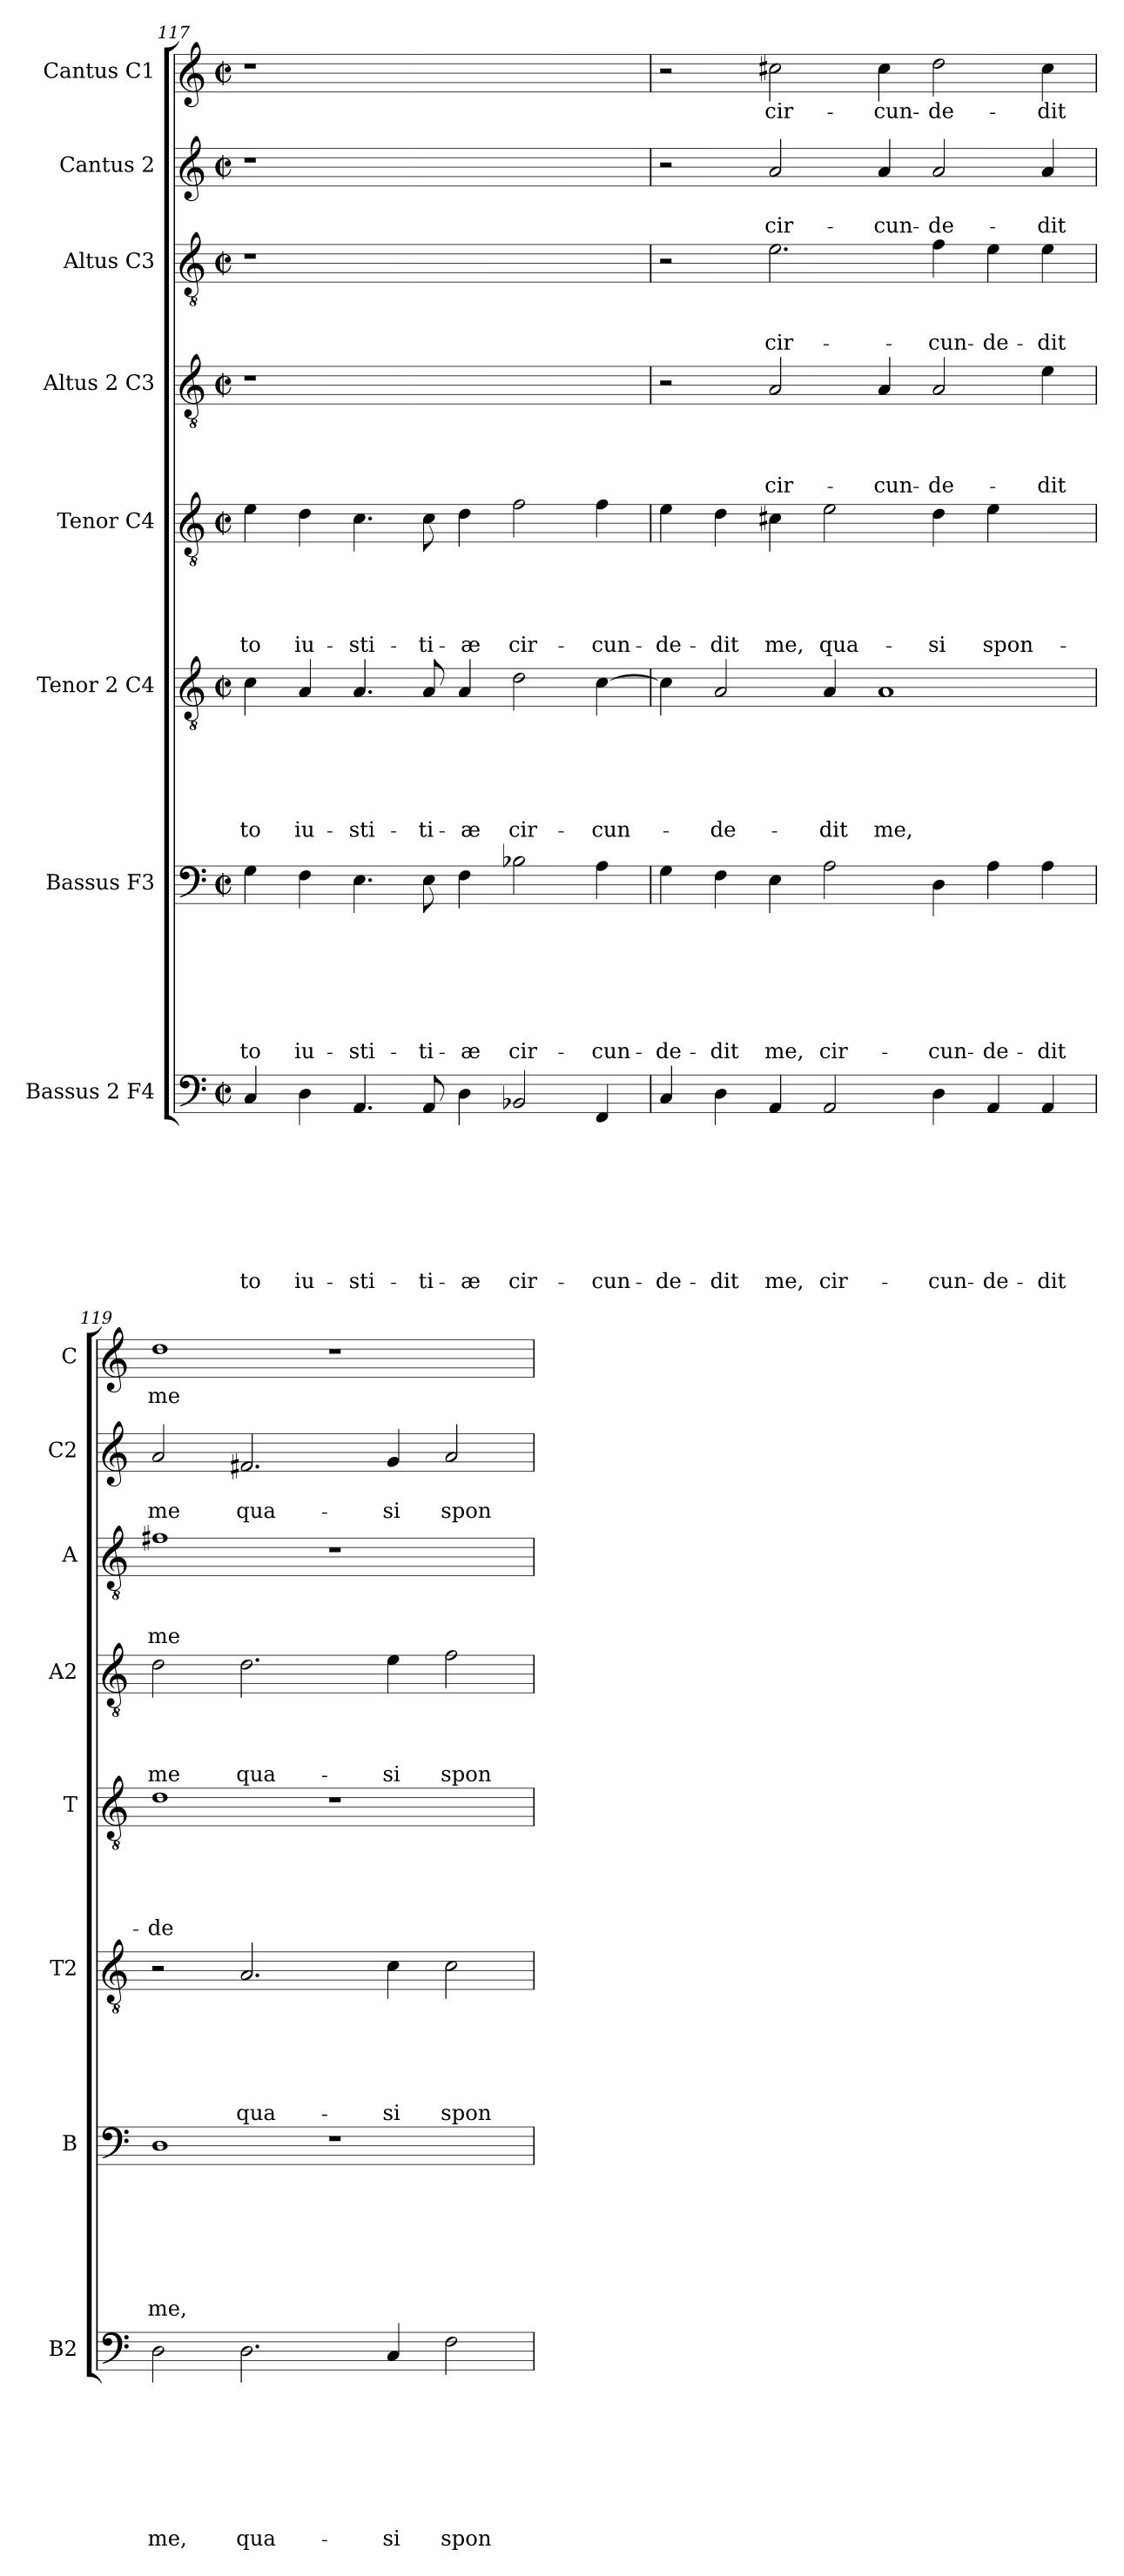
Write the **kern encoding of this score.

**kern	**text	**text	**text	**text	**text	**text	**text	**text	**kern	**text	**text	**text	**text	**text	**text	**text	**kern	**text	**text	**text	**text	**text	**text	**kern	**text	**text	**text	**text	**text	**kern	**text	**text	**text	**text	**kern	**text	**text	**text	**kern	**text	**text	**kern	**text
*part8	*part8	*part8	*part8	*part8	*part8	*part8	*part8	*part8	*part7	*part7	*part7	*part7	*part7	*part7	*part7	*part7	*part6	*part6	*part6	*part6	*part6	*part6	*part6	*part5	*part5	*part5	*part5	*part5	*part5	*part4	*part4	*part4	*part4	*part4	*part3	*part3	*part3	*part3	*part2	*part2	*part2	*part1	*part1
*staff8	*staff8	*staff8	*staff8	*staff8	*staff8	*staff8	*staff8	*staff8	*staff7	*staff7	*staff7	*staff7	*staff7	*staff7	*staff7	*staff7	*staff6	*staff6	*staff6	*staff6	*staff6	*staff6	*staff6	*staff5	*staff5	*staff5	*staff5	*staff5	*staff5	*staff4	*staff4	*staff4	*staff4	*staff4	*staff3	*staff3	*staff3	*staff3	*staff2	*staff2	*staff2	*staff1	*staff1
*I"Bassus 2 F4	*	*	*	*	*	*	*	*	*I"Bassus F3	*	*	*	*	*	*	*	*I"Tenor 2 C4	*	*	*	*	*	*	*I"Tenor C4	*	*	*	*	*	*I"Altus 2 C3	*	*	*	*	*I"Altus C3	*	*	*	*I"Cantus 2	*	*	*I"Cantus C1	*
*I'B2	*	*	*	*	*	*	*	*	*I'B	*	*	*	*	*	*	*	*I'T2	*	*	*	*	*	*	*I'T	*	*	*	*	*	*I'A2	*	*	*	*	*I'A	*	*	*	*I'C2	*	*	*I'C	*
*clefF4	*	*	*	*	*	*	*	*	*clefF4	*	*	*	*	*	*	*	*clefGv2	*	*	*	*	*	*	*clefGv2	*	*	*	*	*	*clefGv2	*	*	*	*	*clefGv2	*	*	*	*clefG2	*	*	*clefG2	*
*k[]	*	*	*	*	*	*	*	*	*k[]	*	*	*	*	*	*	*	*k[]	*	*	*	*	*	*	*k[]	*	*	*	*	*	*k[]	*	*	*	*	*k[]	*	*	*	*k[]	*	*	*k[]	*
*C:	*	*	*	*	*	*	*	*	*C:	*	*	*	*	*	*	*	*C:	*	*	*	*	*	*	*C:	*	*	*	*	*	*C:	*	*	*	*	*C:	*	*	*	*C:	*	*	*C:	*
*M2/2	*	*	*	*	*	*	*	*	*M2/2	*	*	*	*	*	*	*	*M2/2	*	*	*	*	*	*	*M2/2	*	*	*	*	*	*M2/2	*	*	*	*	*M2/2	*	*	*	*M2/2	*	*	*M2/2	*
*met(c|)	*	*	*	*	*	*	*	*	*met(c|)	*	*	*	*	*	*	*	*met(c|)	*	*	*	*	*	*	*met(c|)	*	*	*	*	*	*met(c|)	*	*	*	*	*met(c|)	*	*	*	*met(c|)	*	*	*met(c|)	*
=117	=117	=117	=117	=117	=117	=117	=117	=117	=117	=117	=117	=117	=117	=117	=117	=117	=117	=117	=117	=117	=117	=117	=117	=117	=117	=117	=117	=117	=117	=117	=117	=117	=117	=117	=117	=117	=117	=117	=117	=117	=117	=117	=117
!	!	!	!	!	!	!	!	!LO:LY:b	!	!	!	!	!	!	!	!LO:LY:b	!	!	!	!	!	!	!LO:LY:b	!	!	!	!	!	!LO:LY:b	!	!	!	!	!	!	!	!	!	!	!	!	!	!
4C/	.	.	.	.	.	.	.	-to	4G\	.	.	.	.	.	.	-to	4c\	.	.	.	.	.	-to	4e\	.	.	.	.	-to	1r	.	.	.	.	1r	.	.	.	1r	.	.	1r	.
!	!	!	!	!	!	!	!	!LO:LY:b	!	!	!	!	!	!	!	!LO:LY:b	!	!	!	!	!	!	!LO:LY:b	!	!	!	!	!	!LO:LY:b	!	!	!	!	!	!	!	!	!	!	!	!	!	!
4D\	.	.	.	.	.	.	.	iu-	4F\	.	.	.	.	.	.	iu-	4A/	.	.	.	.	.	iu-	4d\	.	.	.	.	iu-	.	.	.	.	.	.	.	.	.	.	.	.	.	.
!	!	!	!	!	!	!	!	!LO:LY:b	!	!	!	!	!	!	!	!LO:LY:b	!	!	!	!	!	!	!LO:LY:b	!	!	!	!	!	!LO:LY:b	!	!	!	!	!	!	!	!	!	!	!	!	!	!
4.AA/	.	.	.	.	.	.	.	-sti-	4.E\	.	.	.	.	.	.	-sti-	4.A/	.	.	.	.	.	-sti-	4.c\	.	.	.	.	-sti-	.	.	.	.	.	.	.	.	.	.	.	.	.	.
!	!	!	!	!	!	!	!	!LO:LY:b	!	!	!	!	!	!	!	!LO:LY:b	!	!	!	!	!	!	!LO:LY:b	!	!	!	!	!	!LO:LY:b	!	!	!	!	!	!	!	!	!	!	!	!	!	!
8AA/	.	.	.	.	.	.	.	-ti-	8E\	.	.	.	.	.	.	-ti-	8A/	.	.	.	.	.	-ti-	8c\	.	.	.	.	-ti-	.	.	.	.	.	.	.	.	.	.	.	.	.	.
!	!	!	!	!	!	!	!	!LO:LY:b	!	!	!	!	!	!	!	!LO:LY:b	!	!	!	!	!	!	!LO:LY:b	!	!	!	!	!	!LO:LY:b	!	!	!	!	!	!	!	!	!	!	!	!	!	!
4D\	.	.	.	.	.	.	.	-æ	4F\	.	.	.	.	.	.	-æ	4A/	.	.	.	.	.	-æ	4d\	.	.	.	.	-æ	1ryy	.	.	.	.	1ryy	.	.	.	1ryy	.	.	1ryy	.
!	!	!	!	!	!	!	!	!LO:LY:b	!	!	!	!	!	!	!	!LO:LY:b	!	!	!	!	!	!	!LO:LY:b	!	!	!	!	!	!LO:LY:b	!	!	!	!	!	!	!	!	!	!	!	!	!	!
2BB-X/	.	.	.	.	.	.	.	cir-	2B-X\	.	.	.	.	.	.	cir-	2d\	.	.	.	.	.	cir-	2f\	.	.	.	.	cir-	.	.	.	.	.	.	.	.	.	.	.	.	.	.
!	!	!	!	!	!	!	!	!LO:LY:b	!	!	!	!	!	!	!	!LO:LY:b	!	!	!	!	!	!	!LO:LY:b	!	!	!	!	!	!LO:LY:b	!	!	!	!	!	!	!	!	!	!	!	!	!	!
4FF/	.	.	.	.	.	.	.	-cun-	4A\	.	.	.	.	.	.	-cun-	[4c\	.	.	.	.	.	-cun-	4f\	.	.	.	.	-cun-	.	.	.	.	.	.	.	.	.	.	.	.	.	.
=118	=118	=118	=118	=118	=118	=118	=118	=118	=118	=118	=118	=118	=118	=118	=118	=118	=118	=118	=118	=118	=118	=118	=118	=118	=118	=118	=118	=118	=118	=118	=118	=118	=118	=118	=118	=118	=118	=118	=118	=118	=118	=118	=118
!	!	!	!	!	!	!	!	!LO:LY:b	!	!	!	!	!	!	!	!LO:LY:b	!	!	!	!	!	!	!	!	!	!	!	!	!LO:LY:b	!	!	!	!	!	!	!	!	!	!	!	!	!	!
4C/	.	.	.	.	.	.	.	-de-	4G\	.	.	.	.	.	.	-de-	4c\]	.	.	.	.	.	.	4e\	.	.	.	.	-de-	2r	.	.	.	.	2r	.	.	.	2r	.	.	2r	.
!	!	!	!	!	!	!	!	!LO:LY:b	!	!	!	!	!	!	!	!LO:LY:b	!	!	!	!	!	!	!LO:LY:b	!	!	!	!	!	!LO:LY:b	!	!	!	!	!	!	!	!	!	!	!	!	!	!
4D\	.	.	.	.	.	.	.	-dit	4F\	.	.	.	.	.	.	-dit	2A/	.	.	.	.	.	-de-	4d\	.	.	.	.	-dit	.	.	.	.	.	.	.	.	.	.	.	.	.	.
!	!	!	!	!	!	!	!	!LO:LY:b	!	!	!	!	!	!	!	!LO:LY:b	!	!	!	!	!	!	!	!	!	!	!	!	!LO:LY:b	!	!	!	!	!LO:LY:b	!	!	!	!LO:LY:b	!	!	!LO:LY:b	!	!LO:LY:b
4AA/	.	.	.	.	.	.	.	me,	4E\	.	.	.	.	.	.	me,	.	.	.	.	.	.	.	4c#X\	.	.	.	.	me,	2A/	.	.	.	cir-	2.e\	.	.	cir-	2a/	.	cir-	2cc#X\	cir-
!	!	!	!	!	!	!	!	!LO:LY:b	!	!	!	!	!	!	!	!LO:LY:b	!	!	!	!	!	!	!LO:LY:b	!	!	!	!	!	!LO:LY:b	!	!	!	!	!	!	!	!	!	!	!	!	!	!
2AA/	.	.	.	.	.	.	.	cir-	2A\	.	.	.	.	.	.	cir-	4A/	.	.	.	.	.	-dit	2e\	.	.	.	.	qua-	.	.	.	.	.	.	.	.	.	.	.	.	.	.
!	!	!	!	!	!	!	!	!	!	!	!	!	!	!	!	!	!	!	!	!	!	!	!LO:LY:b	!	!	!	!	!	!	!	!	!	!	!LO:LY:b	!	!	!	!	!	!	!LO:LY:b	!	!LO:LY:b
.	.	.	.	.	.	.	.	.	.	.	.	.	.	.	.	.	1A	.	.	.	.	.	me,	.	.	.	.	.	.	4A/	.	.	.	-cun-	.	.	.	.	4a/	.	-cun-	4cc#\	-cun-
!	!	!	!	!	!	!	!	!LO:LY:b	!	!	!	!	!	!	!	!LO:LY:b	!	!	!	!	!	!	!	!	!	!	!	!	!LO:LY:b	!	!	!	!	!LO:LY:b	!	!	!	!LO:LY:b	!	!	!LO:LY:b	!	!LO:LY:b
4D\	.	.	.	.	.	.	.	-cun-	4D\	.	.	.	.	.	.	-cun-	.	.	.	.	.	.	.	4d\	.	.	.	.	-si	2A/	.	.	.	-de-	4f\	.	.	-cun-	2a/	.	-de-	2dd\	-de-
!	!	!	!	!	!	!	!	!LO:LY:b	!	!	!	!	!	!	!	!LO:LY:b	!	!	!	!	!	!	!	!	!	!	!	!	!LO:LY:b	!	!	!	!	!	!	!	!	!LO:LY:b	!	!	!	!	!
4AA/	.	.	.	.	.	.	.	-de-	4A\	.	.	.	.	.	.	-de-	.	.	.	.	.	.	.	4e\	.	.	.	.	spon-	.	.	.	.	.	4e\	.	.	-de-	.	.	.	.	.
!	!	!	!	!	!	!	!	!LO:LY:b	!	!	!	!	!	!	!	!LO:LY:b	!	!	!	!	!	!	!	!	!	!	!	!	!LO:LY:b	!	!	!	!	!LO:LY:b	!	!	!	!LO:LY:b	!	!	!LO:LY:b	!	!LO:LY:b
4AA/	.	.	.	.	.	.	.	-dit	4A\	.	.	.	.	.	.	-dit	.	.	.	.	.	.	.	4e\yy	.	.	.	.	-sum	4e\	.	.	.	-dit	4e\	.	.	-dit	4a/	.	-dit	4cc#\	-dit
=119	=119	=119	=119	=119	=119	=119	=119	=119	=119	=119	=119	=119	=119	=119	=119	=119	=119	=119	=119	=119	=119	=119	=119	=119	=119	=119	=119	=119	=119	=119	=119	=119	=119	=119	=119	=119	=119	=119	=119	=119	=119	=119	=119
!	!	!	!	!	!	!	!	!LO:LY:b	!	!	!	!	!	!	!	!LO:LY:b	!	!	!	!	!	!	!	!	!	!	!	!	!LO:LY:b	!	!	!	!	!LO:LY:b	!	!	!	!LO:LY:b	!	!	!LO:LY:b	!	!LO:LY:b
2D\	.	.	.	.	.	.	.	me,	1D	.	.	.	.	.	.	me,	2r	.	.	.	.	.	.	1d	.	.	.	.	de-	2d\	.	.	.	me	1f#X	.	.	me	2a/	.	me	1dd	me
!	!	!	!	!	!	!	!	!LO:LY:b	!	!	!	!	!	!	!	!	!	!	!	!	!	!	!LO:LY:b	!	!	!	!	!	!	!	!	!	!	!LO:LY:b	!	!	!	!	!	!	!LO:LY:b	!	!
2.D\	.	.	.	.	.	.	.	qua-	.	.	.	.	.	.	.	.	2.A/	.	.	.	.	.	qua-	.	.	.	.	.	.	2.d\	.	.	.	qua-	.	.	.	.	2.f#X/	.	qua-	.	.
.	.	.	.	.	.	.	.	.	1r	.	.	.	.	.	.	.	.	.	.	.	.	.	.	1r	.	.	.	.	.	.	.	.	.	.	1r	.	.	.	.	.	.	1r	.
!	!	!	!	!	!	!	!	!LO:LY:b	!	!	!	!	!	!	!	!	!	!	!	!	!	!	!LO:LY:b	!	!	!	!	!	!	!	!	!	!	!LO:LY:b	!	!	!	!	!	!	!LO:LY:b	!	!
4C/	.	.	.	.	.	.	.	-si	.	.	.	.	.	.	.	.	4c\	.	.	.	.	.	-si	.	.	.	.	.	.	4e\	.	.	.	-si	.	.	.	.	4g/	.	-si	.	.
!	!	!	!	!	!	!	!	!LO:LY:b	!	!	!	!	!	!	!	!	!	!	!	!	!	!	!LO:LY:b	!	!	!	!	!	!	!	!	!	!	!LO:LY:b	!	!	!	!	!	!	!LO:LY:b	!	!
2F\	.	.	.	.	.	.	.	spon-	.	.	.	.	.	.	.	.	2c\	.	.	.	.	.	spon-	.	.	.	.	.	.	2f\	.	.	.	spon-	.	.	.	.	2a/	.	spon-	.	.
=	=	=	=	=	=	=	=	=	=	=	=	=	=	=	=	=	=	=	=	=	=	=	=	=	=	=	=	=	=	=	=	=	=	=	=	=	=	=	=	=	=	=	=
*-	*-	*-	*-	*-	*-	*-	*-	*-	*-	*-	*-	*-	*-	*-	*-	*-	*-	*-	*-	*-	*-	*-	*-	*-	*-	*-	*-	*-	*-	*-	*-	*-	*-	*-	*-	*-	*-	*-	*-	*-	*-	*-	*-
